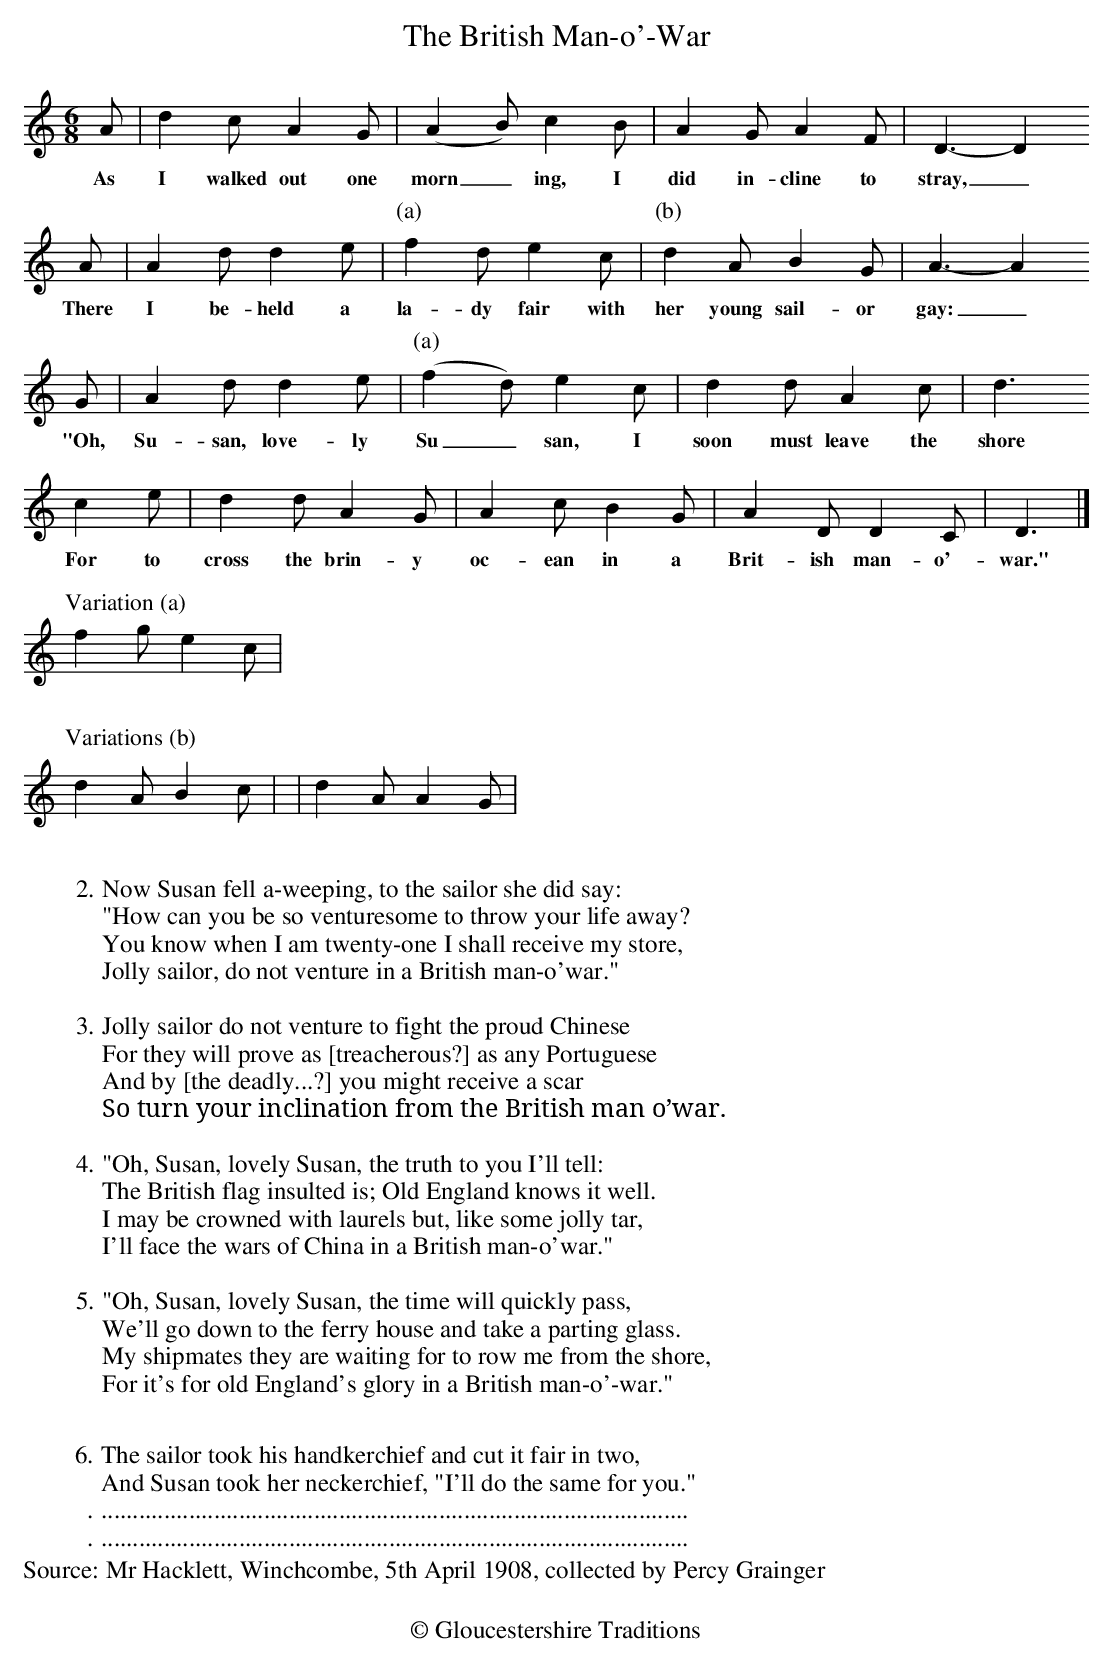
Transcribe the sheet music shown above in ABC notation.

X:1
T: The British Man-o'-War
M: 6/8
L: 1/8
K: Ddor
A | d2cA2G | (A2B)c2B | A2GA2F | D3-D2
w:As I walked out one morn_ing, I did in-cline to stray,_
A | A2 dd2e | [P: (a)]f2de2c |  [P: (b)]d2AB2G | A3-A2
w:There I be-held a la-dy fair with her young sail-or gay:_
G | A2 dd2e | [P:(a)](f2d)e2c |  d2dA2c | d3
w:"Oh, Su-san, love-ly Su_san, I soon must leave the shore
c2e | d2d A2G | A2c B2G | A2D D2C | D3 |]
w:For to cross the brin-y oc-ean in a Brit-ish man-o'-war."
%%text
[P:Variation (a)]f2ge2c |
%%text
[P: Variations (b)]d2AB2c | |  d2AA2G |
%%text
%%text
W:2. Now Susan fell a-weeping, to the sailor she did say:
W:"How can you be so venturesome to throw your life away?
W:You know when I am twenty-one I shall receive my store,
W:Jolly sailor, do not venture in a British man-o'war."
W:
W:3.Jolly sailor do not venture to fight the proud Chinese
W:For they will prove as [treacherous?] as any Portuguese
W:And by [the deadly...?] you might receive a scar
W:So turn your inclination from the British man o’war.
W:
W:4."Oh, Susan, lovely Susan, the truth to you I'll tell:
W:The British flag insulted is; Old England knows it well.
W:I may be crowned with laurels but, like some jolly tar,
W:I'll face the wars of China in a British man-o'war."
W:
W:5."Oh, Susan, lovely Susan, the time will quickly pass,
W:We'll go down to the ferry house and take a parting glass.
W:My shipmates they are waiting for to row me from the shore,
W:For it's for old England's glory in a British man-o'-war."
W:
W:6. The sailor took his handkerchief and cut it fair in two,
W: And Susan took her neckerchief, "I'll do the same for you."
W:...............................................................................................
W:...............................................................................................
